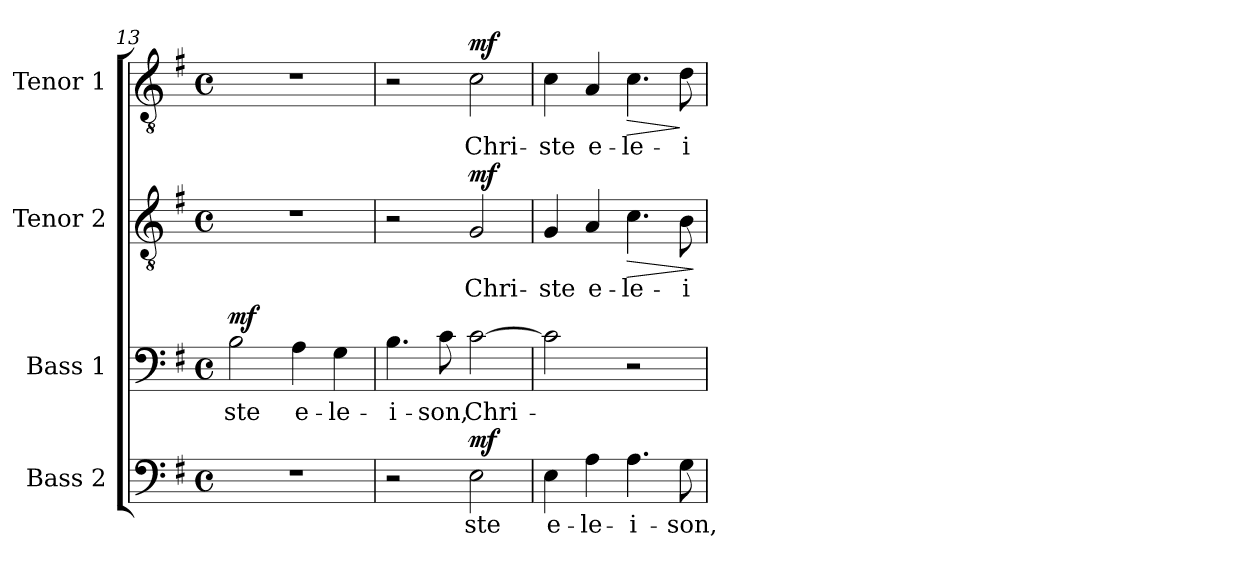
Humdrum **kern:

**kern	**text	**dynam	**kern	**text	**dynam	**kern	**text	**dynam	**kern	**text	**dynam
*part4	*part4	*part4	*part3	*part3	*part3	*part2	*part2	*part2	*part1	*part1	*part1
*staff4	*staff4	*staff4	*staff3	*staff3	*staff3	*staff2	*staff2	*staff2	*staff1	*staff1	*staff1
*I"Bass 2	*	*	*I"Bass 1	*	*	*I"Tenor 2	*	*	*I"Tenor 1	*	*
*I'B. 2	*	*	*I'B. 1	*	*	*I'T. 2	*	*	*I'T. 1	*	*
*clefF4	*	*	*clefF4	*	*	*clefGv2	*	*	*clefGv2	*	*
*k[f#]	*	*	*k[f#]	*	*	*k[f#]	*	*	*k[f#]	*	*
*G:	*	*	*G:	*	*	*G:	*	*	*G:	*	*
*M4/4	*	*	*M4/4	*	*	*M4/4	*	*	*M4/4	*	*
*met(c)	*	*	*met(c)	*	*	*met(c)	*	*	*met(c)	*	*
=13	=13	=13	=13	=13	=13	=13	=13	=13	=13	=13	=13
!	!	!	!	!LO:LY:b	!LO:DY:a	!	!	!	!	!	!
1r	.	.	2B\	-ste	mf	1r	.	.	1r	.	.
!	!	!	!	!LO:LY:b	!	!	!	!	!	!	!
.	.	.	4A\	e-	.	.	.	.	.	.	.
!	!	!	!	!LO:LY:b	!	!	!	!	!	!	!
.	.	.	4G\	-le-	.	.	.	.	.	.	.
!!LO:LB:g=z
=14	=14	=14	=14	=14	=14	=14	=14	=14	=14	=14	=14
!	!	!	!	!LO:LY:b	!	!	!	!	!	!	!
2r	.	.	4.B\	-i-	.	2r	.	.	2r	.	.
!	!	!	!	!LO:LY:b	!	!	!	!	!	!	!
.	.	.	8c\	-son,	.	.	.	.	.	.	.
!	!LO:LY:b	!LO:DY:a	!	!LO:LY:b	!	!	!LO:LY:b	!LO:DY:a	!	!LO:LY:b	!LO:DY:a
2E\	-ste	mf	[2c\	Chri-	.	2G/	Chri-	mf	2c\	Chri-	mf
=15	=15	=15	=15	=15	=15	=15	=15	=15	=15	=15	=15
!	!LO:LY:b	!	!	!	!	!	!LO:LY:b	!	!	!LO:LY:b	!
4E\	e-	.	2c\]	.	.	4G/	-ste	.	4c\	-ste	.
!	!LO:LY:b	!	!	!	!	!	!LO:LY:b	!	!	!LO:LY:b	!
4A\	-le-	.	.	.	.	4A/	e-	.	4A/	e-	.
!	!LO:LY:b	!	!	!	!	!	!LO:LY:b	!LO:HP:b	!	!LO:LY:b	!LO:HP:b
4.A\	-i-	.	2r	.	.	4.c\	-le-	>	4.c\	-le-	>
!	!LO:LY:b	!	!	!	!	!	!LO:LY:b	!	!	!LO:LY:b	!
8G\	-son,	.	.	.	.	8B\	-i-	.	8d\	-i-	]
.	.	.	.	.	.	.	.	]	.	.	.
=	=	=	=	=	=	=	=	=	=	=	=
*-	*-	*-	*-	*-	*-	*-	*-	*-	*-	*-	*-
